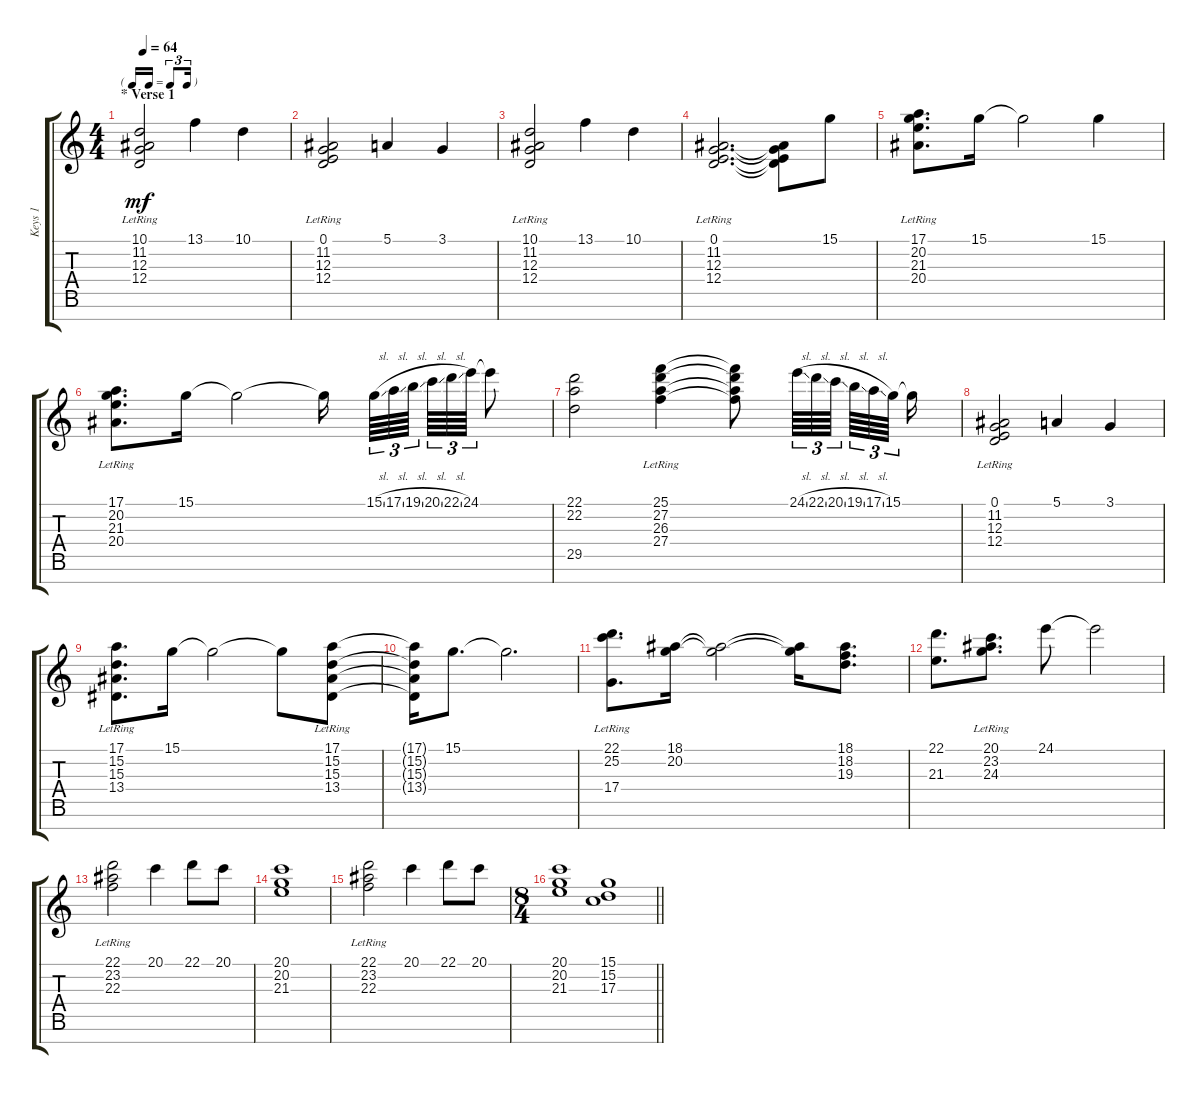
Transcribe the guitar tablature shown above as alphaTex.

\track ("Keys 1" "Keys 1") {instrument drawbarorgan}
\staff {score tabs}
\tuning (E4 B3 G3 D3 A2 E2 B1) {hide}
\ts (4 4)
\tf triplet16th
\section ("" "* Verse 1")
\tempo 64
\clef g2
\ks c
(10.1 11.2{lr} 12.3{lr} 12.4{lr}).2{dy mf instrument rockorgan} 13.1.4 10.1.4 |
(0.1 11.2{lr} 12.3{lr} 12.4{lr}).2 5.1.4 3.1.4 |
(10.1 11.2{lr} 12.3{lr} 12.4{lr}).2 13.1.4 10.1.4 |
(0.1 11.2{lr} 12.3{lr} 12.4{lr}).2{d} (0.1{t} 11.2{t} 12.3{t} 12.4{t}).8 15.1.8 |
(17.1 20.2{lr} 21.3{lr} 20.4{lr}).8{d} 15.1.16 15.1{t}.2 15.1.4 |
(17.1 20.2{lr} 21.3{lr} 20.4{lr}).8{d} 15.1.16 15.1{t}.2 15.1{t}.16{beam splitsecondary} 15.1{sl}.64{tu (3 2)} 17.1{sl}.64{tu (3 2)} 19.1{sl}.64{tu (3 2) beam splitsecondary} 20.1{sl}.64{tu (3 2)} 22.1{sl}.64{tu (3 2)} 24.1.64{tu (3 2)} 24.1{t}.8 |
(22.1 22.2 29.5).2 (25.1 27.2{lr} 26.3{lr} 27.4{lr}).4 (25.1{t} 27.2{t} 26.3{t} 27.4{t}).8 24.1{sl}.64{tu (3 2)} 22.1{sl}.64{tu (3 2)} 20.1{sl}.64{tu (3 2) beam splitsecondary} 19.1{sl}.64{tu (3 2)} 17.1{sl}.64{tu (3 2)} 15.1.64{tu (3 2) beam splitsecondary} 15.1{t}.16 |
(0.1 11.2{lr} 12.3{lr} 12.4{lr}).2 5.1.4 3.1.4 |
(17.1 15.2{lr} 15.3{lr} 13.4{lr}).8{d} 15.1.16 15.1{t}.2 15.1{t}.8 (17.1 15.2{lr} 15.3{lr} 13.4{lr}).8 |
(17.1{t} 15.2{t} 15.3{t} 13.4{t}).16 15.1.8{d} 15.1{t}.2{d} |
(22.1 25.2 17.4{lr}).8{d} (18.1 20.2).16 (18.1{t} 20.2{t}).2 (18.1{t} 20.2{t}).16 (18.1 18.2 19.3).8{d} |
(22.1 21.3).8{d} (20.1 23.2{lr} 24.3{lr}).8{d} 24.1.8 24.1{t}.2 |
(22.1 23.2{lr} 22.3{lr}).2 20.1.4 22.1.8 20.1.8 |
(20.1 20.2 21.3).1 |
(22.1 23.2{lr} 22.3{lr}).2 20.1.4 22.1.8 20.1.8 |
\ts (8 4)
\barLineRight lightlight
(20.1 20.2 21.3).1 (15.1 15.2 17.3).1
